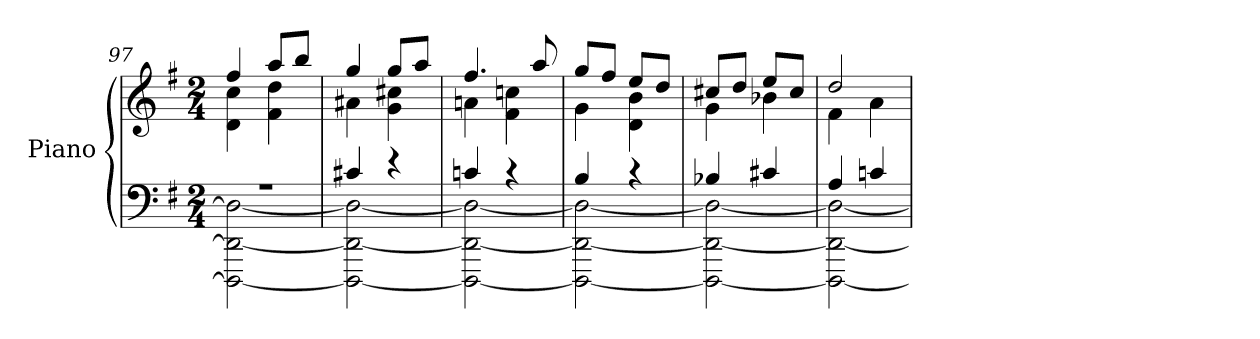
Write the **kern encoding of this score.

**kern	**kern
*part1	*part1
*staff2	*staff1
*I"Piano	*
*I'Pno.	*
*clefF4	*clefG2
*k[f#]	*k[f#]
*M2/4	*M2/4
=97	=97
*^	*^
2r	2DDD\_ 2DD\_ 2D\_	4ff#/	4d\ 4cc\
.	.	8aa/L	4f#\ 4dd\
.	.	8bb/J	.
=98	=98	=98	=98
4c#X/	2DDD\_ 2DD\_ 2D\_	4gg/	4a#X\
4r	.	8gg/L	4g\ 4cc#X\
.	.	8aa/J	.
=99	=99	=99	=99
4cn/	2DDD\_ 2DD\_ 2D\_	4.ff#/	4an\
4r	.	.	4f#\ 4ccn\
.	.	8aa/	.
=100	=100	=100	=100
4B/	2DDD\_ 2DD\_ 2D\_	8gg/L	4g\
.	.	8ff#/J	.
4r	.	8ee/L	4d\ 4b\
.	.	8dd/J	.
=101	=101	=101	=101
4B-X/	2DDD\_ 2DD\_ 2D\_	8cc#X/L	4g\
.	.	8dd/J	.
4c#X/	.	8ee/L	4b-X\
.	.	8cc#/J	.
=102	=102	=102	=102
4A/	2DDD\_ 2DD\_ 2D\_	2dd/	4f#\
4cn/	.	.	4a\
*v	*v	*	*
*	*v	*v
=	=
*-	*-
